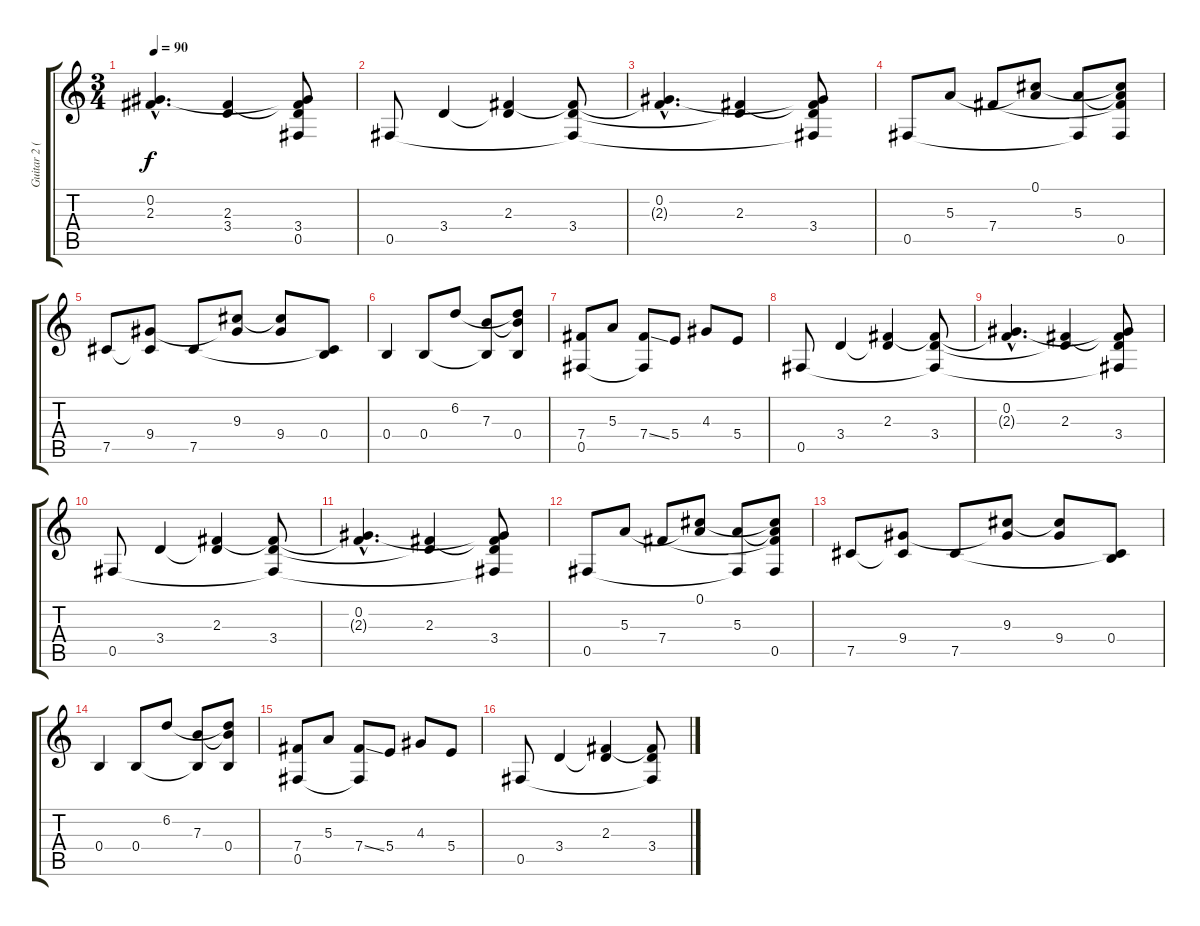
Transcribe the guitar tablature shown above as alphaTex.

\track ("Guitar 2 (Distortion)" "Guitar 2 (") {instrument distortionguitar}
\staff {score tabs}
\tuning (Db4 Ab3 E3 B2 Gb2 Db2) {hide}
\ts (3 4)
\tempo 90
\clef g2
\ks c
(0.2{hac} 2.3{hac t}).4{d dy f} (2.3 3.4{t}).4 (0.2{t} 2.3{t} 3.4 0.5{t}).8 |
0.5.8 3.4.4 (2.3 3.4{t}).4 (2.3{t} 3.4 0.5{t}).8 |
(0.2{hac} 2.3{hac t}).4{d} (2.3 3.4{t}).4 (0.2{t} 2.3{t} 3.4 0.5{t}).8 |
0.5.8 5.3.8 7.4.8 (0.1 5.3{t}).8 (5.3 0.5{t}).8 (0.1{t} 5.3{t} 7.4{t} 0.5).8 |
7.5.8 (9.4 7.5{t}).8 7.5.8 (9.3 9.4{t}).8 (9.3{t} 9.4).8 (0.4 7.5{t}).8 |
0.4.4 0.4.8 6.2.8 (7.3 0.4{t}).8 (6.2{t} 7.3{t} 0.4).8 |
(7.4 0.5).8 5.3.8 (7.4{ss} 0.5{t}).8 5.4.8 4.3.8 5.4.8 |
0.5.8 3.4.4 (2.3 3.4{t}).4 (2.3{t} 3.4 0.5{t}).8 |
(0.2{hac} 2.3{hac t}).4{d} (2.3 3.4{t}).4 (0.2{t} 2.3{t} 3.4 0.5{t}).8 |
0.5.8 3.4.4 (2.3 3.4{t}).4 (2.3{t} 3.4 0.5{t}).8 |
(0.2{hac} 2.3{hac t}).4{d} (2.3 3.4{t}).4 (0.2{t} 2.3{t} 3.4 0.5{t}).8 |
0.5.8 5.3.8 7.4.8 (0.1 5.3{t}).8 (5.3 0.5{t}).8 (0.1{t} 5.3{t} 7.4{t} 0.5).8 |
7.5.8 (9.4 7.5{t}).8 7.5.8 (9.3 9.4{t}).8 (9.3{t} 9.4).8 (0.4 7.5{t}).8 |
0.4.4 0.4.8 6.2.8 (7.3 0.4{t}).8 (6.2{t} 7.3{t} 0.4).8 |
(7.4 0.5).8 5.3.8 (7.4{ss} 0.5{t}).8 5.4.8 4.3.8 5.4.8 |
0.5.8 3.4.4 (2.3 3.4{t}).4 (2.3{t} 3.4 0.5{t}).8
